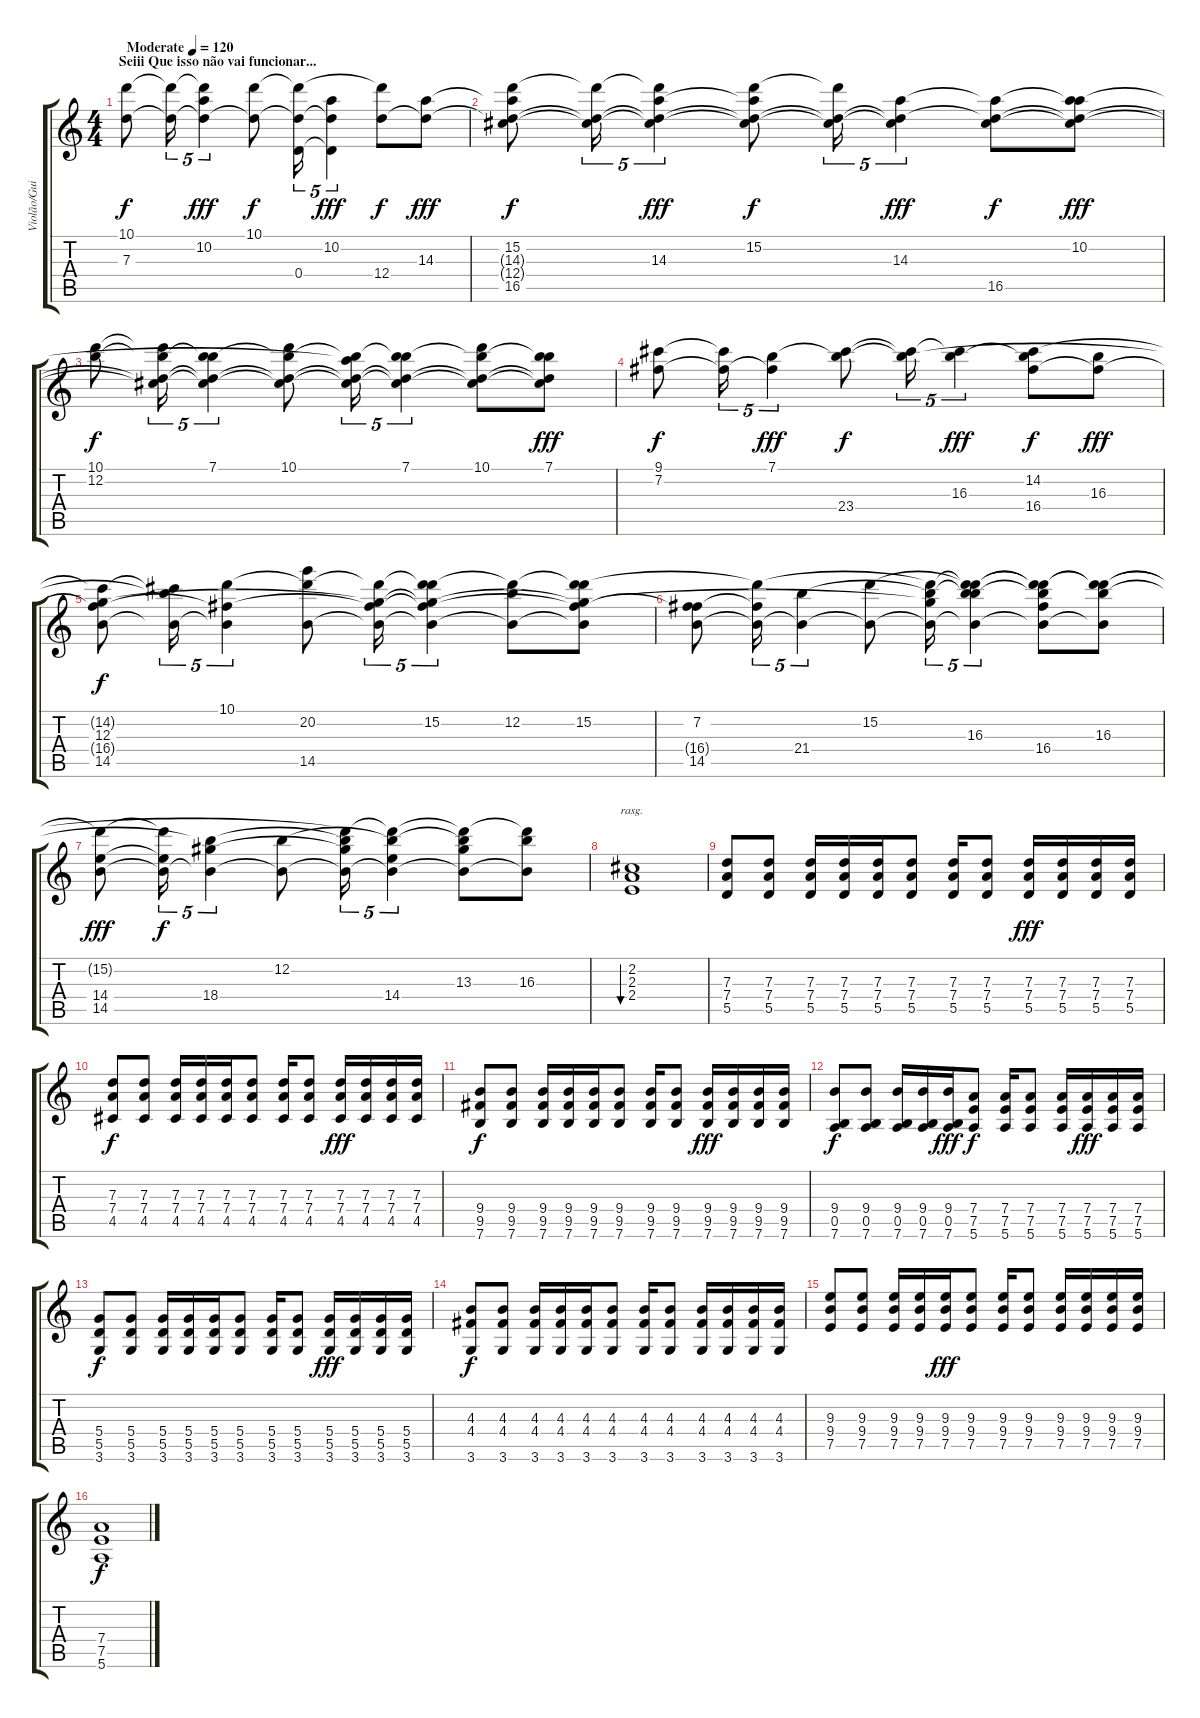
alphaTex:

\track ("Violão/Guitarra 1" "Violão/Gui") {instrument acousticguitarsteel}
\staff {score tabs}
\tuning (E4 B3 G3 D3 A2 E2) {hide}
\ts (4 4)
\section ("" "Seiii Que isso não vai funcionar...")
\tempo (120 "Moderate")
\clef g2
\ks c
(10.1 7.3).8{dy f instrument acousticguitarsteel} (10.1{t} 7.3{t}).16{tu (5 4)} (10.1{t} 10.2 7.3{t}).4{tu (5 4) dy fff} (10.1 7.3{t}).8{dy f} (10.1{t} 7.3{t} 0.4).16{tu (5 4)} (10.2 7.3{t} 0.4{t}).4{tu (5 4) dy fff} (10.1{t} 12.4).8{dy f} (14.3 12.4{t}).8{dy fff} |
(15.2 14.3{t} 12.4{t} 16.5).8{dy f} (15.2{t} 12.4{t} 16.5{t}).16{tu (5 4)} (15.2{t} 14.3 12.4{t} 16.5{t}).4{tu (5 4) dy fff} (15.2 14.3{t} 12.4{t} 16.5{t}).8{dy f} (15.2{t} 12.4{t} 16.5{t}).16{tu (5 4)} (14.3 12.4{t} 16.5{t}).4{tu (5 4) dy fff} (14.3{t} 12.4{t} 16.5).8{dy f} (10.2 14.3{t} 12.4{t} 16.5{t}).8{dy fff} |
(10.1 12.2).8{dy f} (10.1{t} 12.2{t} 12.4{t} 16.5{t}).16{tu (5 4)} (7.1 12.2{t} 12.4{t} 16.5{t}).4{tu (5 4)} (10.1 12.2{t} 12.4{t} 16.5{t}).8 (12.2{t} 14.3{t} 12.4{t} 16.5{t}).16{tu (5 4)} (7.1 12.2{t} 12.4{t} 16.5{t}).4{tu (5 4)} (10.1 12.2{t} 12.4{t} 16.5{t}).8 (7.1 12.2{t} 12.4{t} 16.5{t}).8{dy fff} |
(9.1 7.2).8{dy f} (9.1{t} 7.2{t}).16{tu (5 4)} (7.1 7.2{t}).4{tu (5 4) dy fff} (7.1{t} 23.4).8{dy f} (7.1{t} 23.4{t}).16{tu (5 4)} (16.3 23.4{t}).4{tu (5 4) dy fff} (14.2 16.3{t} 16.4).8{dy f} (16.3 16.4{t}).8{dy fff} |
(14.2{t} 12.3 16.4{t} 14.5).8{dy f} (7.1{t} 14.2{t} 14.5{t}).16{tu (5 4)} (10.1 16.4{t} 14.5{t}).4{tu (5 4)} (10.1{t} 20.2 14.5).8 (10.1{t} 12.3{t} 16.4{t} 14.5{t}).16{tu (5 4)} (10.1{t} 15.2 12.3{t} 16.4{t} 14.5{t}).4{tu (5 4)} (10.1{t} 12.2 14.5{t}).8 (10.1{t} 15.2 12.3{t} 16.4{t} 14.5{t}).8 |
(7.2 16.4{t} 14.5).8 (10.1{t} 16.4{t} 14.5{t}).16{tu (5 4)} (21.4 14.5{t}).4{tu (5 4)} (15.2 14.5{t}).8 (10.1{t} 12.3{t} 21.4{t} 14.5{t}).16{tu (5 4)} (10.1{t} 15.2{t} 16.3 21.4{t} 14.5{t}).4{tu (5 4)} (10.1{t} 15.2{t} 16.3{t} 16.4 14.5{t}).8 (10.1{t} 15.2{t} 16.3 14.5{t}).8 |
(15.2{t} 14.4 14.5).8{dy fff} (15.2{t} 14.4{t} 14.5{t}).16{tu (5 4) dy f} (16.3{t} 18.4 14.5{t}).4{tu (5 4)} (12.2 14.5{t}).8 (10.1{t} 16.3{t} 18.4{t} 14.5{t}).16{tu (5 4)} (10.1{t} 12.2{t} 14.4 14.5{t}).4{tu (5 4)} (10.1{t} 12.2{t} 13.3 14.5{t}).8 (10.1{t} 16.3 14.5{t}).8 |
(2.2 2.3 2.4).1{bu 60 rasg ii} |
(7.3 7.4 5.5).8{instrument overdrivenguitar} (7.3 7.4 5.5).8 (7.3 7.4 5.5).16 (7.3 7.4 5.5).16 (7.3 7.4 5.5).16 (7.3 7.4 5.5).8 (7.3 7.4 5.5).16 (7.3 7.4 5.5).8 (7.3 7.4 5.5).16{dy fff} (7.3 7.4 5.5).16 (7.3 7.4 5.5).16 (7.3 7.4 5.5).16 |
(7.3 7.4 4.5).8{dy f} (7.3 7.4 4.5).8 (7.3 7.4 4.5).16 (7.3 7.4 4.5).16 (7.3 7.4 4.5).16 (7.3 7.4 4.5).8 (7.3 7.4 4.5).16 (7.3 7.4 4.5).8 (7.3 7.4 4.5).16{dy fff} (7.3 7.4 4.5).16 (7.3 7.4 4.5).16 (7.3 7.4 4.5).16 |
(9.4 9.5 7.6).8{dy f} (9.4 9.5 7.6).8 (9.4 9.5 7.6).16 (9.4 9.5 7.6).16 (9.4 9.5 7.6).16 (9.4 9.5 7.6).8 (9.4 9.5 7.6).16 (9.4 9.5 7.6).8 (9.4 9.5 7.6).16{dy fff} (9.4 9.5 7.6).16 (9.4 9.5 7.6).16 (9.4 9.5 7.6).16 |
(9.4 0.5 7.6).8{dy f} (9.4 0.5 7.6).8 (9.4 0.5 7.6).16 (9.4 0.5 7.6).16 (9.4 0.5 7.6).16{dy fff} (7.4 7.5 5.6).8{dy f} (7.4 7.5 5.6).16 (7.4 7.5 5.6).8 (7.4 7.5 5.6).16 (7.4 7.5 5.6).16{dy fff} (7.4 7.5 5.6).16 (7.4 7.5 5.6).16 |
(5.4 5.5 3.6).8{dy f} (5.4 5.5 3.6).8 (5.4 5.5 3.6).16 (5.4 5.5 3.6).16 (5.4 5.5 3.6).16 (5.4 5.5 3.6).8 (5.4 5.5 3.6).16 (5.4 5.5 3.6).8 (5.4 5.5 3.6).16{dy fff} (5.4 5.5 3.6).16 (5.4 5.5 3.6).16 (5.4 5.5 3.6).16 |
(4.3 4.4 3.6).8{dy f} (4.3 4.4 3.6).8 (4.3 4.4 3.6).16 (4.3 4.4 3.6).16 (4.3 4.4 3.6).16 (4.3 4.4 3.6).8 (4.3 4.4 3.6).16 (4.3 4.4 3.6).8 (4.3 4.4 3.6).16 (4.3 4.4 3.6).16 (4.3 4.4 3.6).16 (4.3 4.4 3.6).16 |
(9.3 9.4 7.5).8 (9.3 9.4 7.5).8 (9.3 9.4 7.5).16 (9.3 9.4 7.5).16 (9.3 9.4 7.5).16{dy fff} (9.3 9.4 7.5).8 (9.3 9.4 7.5).16 (9.3 9.4 7.5).8 (9.3 9.4 7.5).16 (9.3 9.4 7.5).16 (9.3 9.4 7.5).16 (9.3 9.4 7.5).16 |
(7.4 7.5 5.6).1{dy f}
